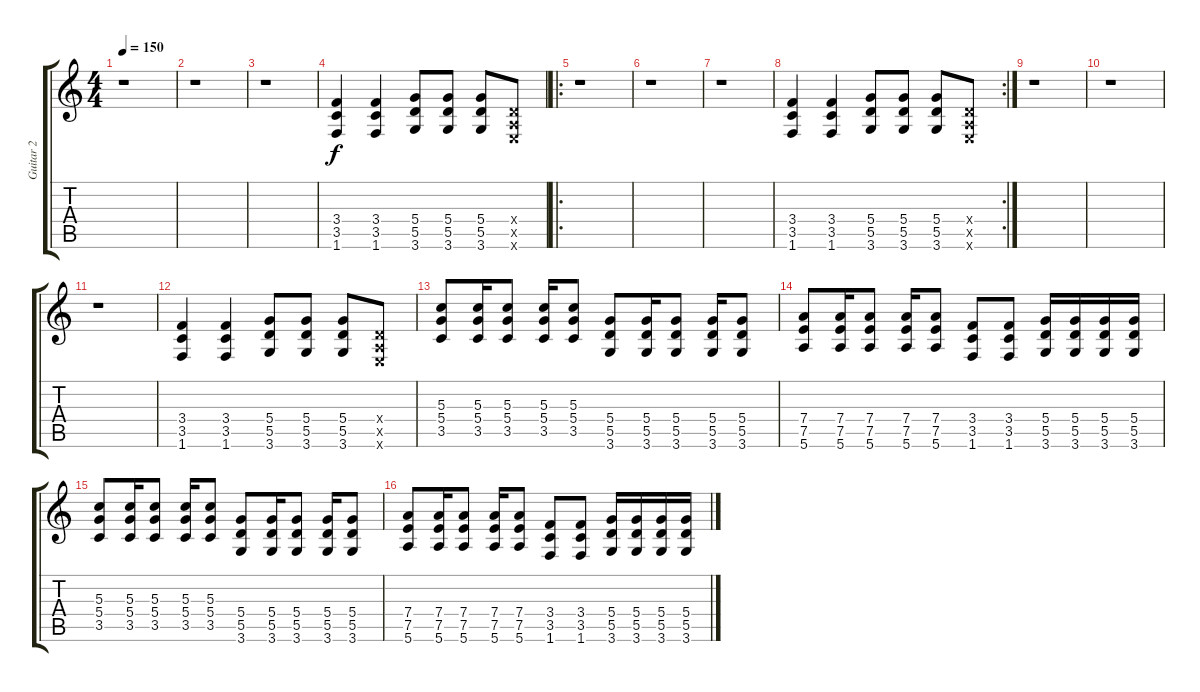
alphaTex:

\track ("Guitar 2" "Guitar 2") {instrument overdrivenguitar}
\staff {score tabs}
\tuning (E4 B3 G3 D3 A2 E2) {hide}
\ts (4 4)
\tempo 150
\clef g2
\ks c
r.1{dy f instrument overdrivenguitar} |
r.1 |
r.1 |
(3.4 3.5 1.6).4 (3.4 3.5 1.6).4 (5.4 5.5 3.6).8 (5.4 5.5 3.6).8 (5.4 5.5 3.6).8 (0.4{x} 0.5{x} 0.6{x}).8 |
\ro
r.1 |
r.1 |
r.1 |
\rc 2
(3.4 3.5 1.6).4 (3.4 3.5 1.6).4 (5.4 5.5 3.6).8 (5.4 5.5 3.6).8 (5.4 5.5 3.6).8 (0.4{x} 0.5{x} 0.6{x}).8 |
r.1 |
r.1 |
r.1 |
(3.4 3.5 1.6).4 (3.4 3.5 1.6).4 (5.4 5.5 3.6).8 (5.4 5.5 3.6).8 (5.4 5.5 3.6).8 (0.4{x} 0.5{x} 0.6{x}).8 |
(5.3 5.4 3.5).8 (5.3 5.4 3.5).16 (5.3 5.4 3.5).8 (5.3 5.4 3.5).16 (5.3 5.4 3.5).8 (5.4 5.5 3.6).8 (5.4 5.5 3.6).16 (5.4 5.5 3.6).8 (5.4 5.5 3.6).16 (5.4 5.5 3.6).8 |
(7.4 7.5 5.6).8 (7.4 7.5 5.6).16 (7.4 7.5 5.6).8 (7.4 7.5 5.6).16 (7.4 7.5 5.6).8 (3.4 3.5 1.6).8 (3.4 3.5 1.6).8 (5.4 5.5 3.6).16 (5.4 5.5 3.6).16 (5.4 5.5 3.6).16 (5.4 5.5 3.6).16 |
(5.3 5.4 3.5).8 (5.3 5.4 3.5).16 (5.3 5.4 3.5).8 (5.3 5.4 3.5).16 (5.3 5.4 3.5).8 (5.4 5.5 3.6).8 (5.4 5.5 3.6).16 (5.4 5.5 3.6).8 (5.4 5.5 3.6).16 (5.4 5.5 3.6).8 |
(7.4 7.5 5.6).8 (7.4 7.5 5.6).16 (7.4 7.5 5.6).8 (7.4 7.5 5.6).16 (7.4 7.5 5.6).8 (3.4 3.5 1.6).8 (3.4 3.5 1.6).8 (5.4 5.5 3.6).16 (5.4 5.5 3.6).16 (5.4 5.5 3.6).16 (5.4 5.5 3.6).16
